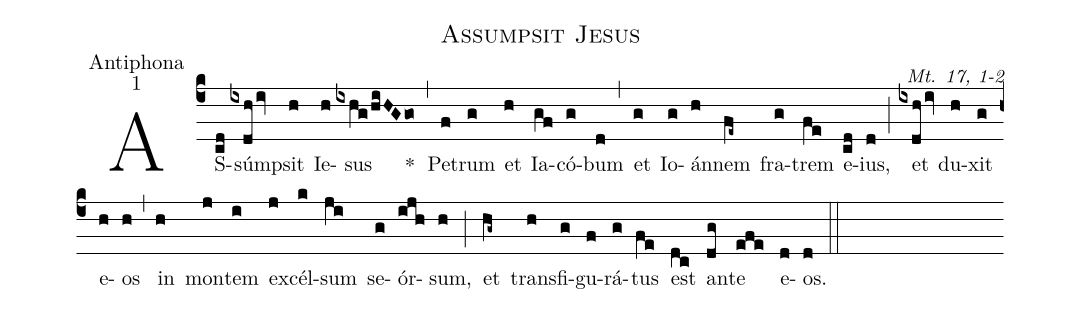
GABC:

name:Assumpsit Jesus;
office-part:Antiphona;
mode:1;
commentary:Mt. 17, 1-2;
%%
(c4)
AS(cd)súmp(ixdh/iv)sit(h) Ie(h)sus(ixhg/hiHGgo) *(,)
Pe(f)trum(g) et(h) Ia(gf)có(g)bum(d) (,)
et(g) Io(g)án(h)nem(fe~) fra(g)trem(fe) e(cd)ius,(d) (;)
et(ixdh/iv) du(h)xit(g) e(h)os(h) (,)
in(h) mon(j)tem(i) ex(j)cél(k)sum(ji) se(g)ór(ijh)sum,(h) (;)
et(hg~) trans(h)fi(g)gu(f)rá(g)tus(fe) est(dc) an(dg)te(efe) e(d)os.(d) (::)
